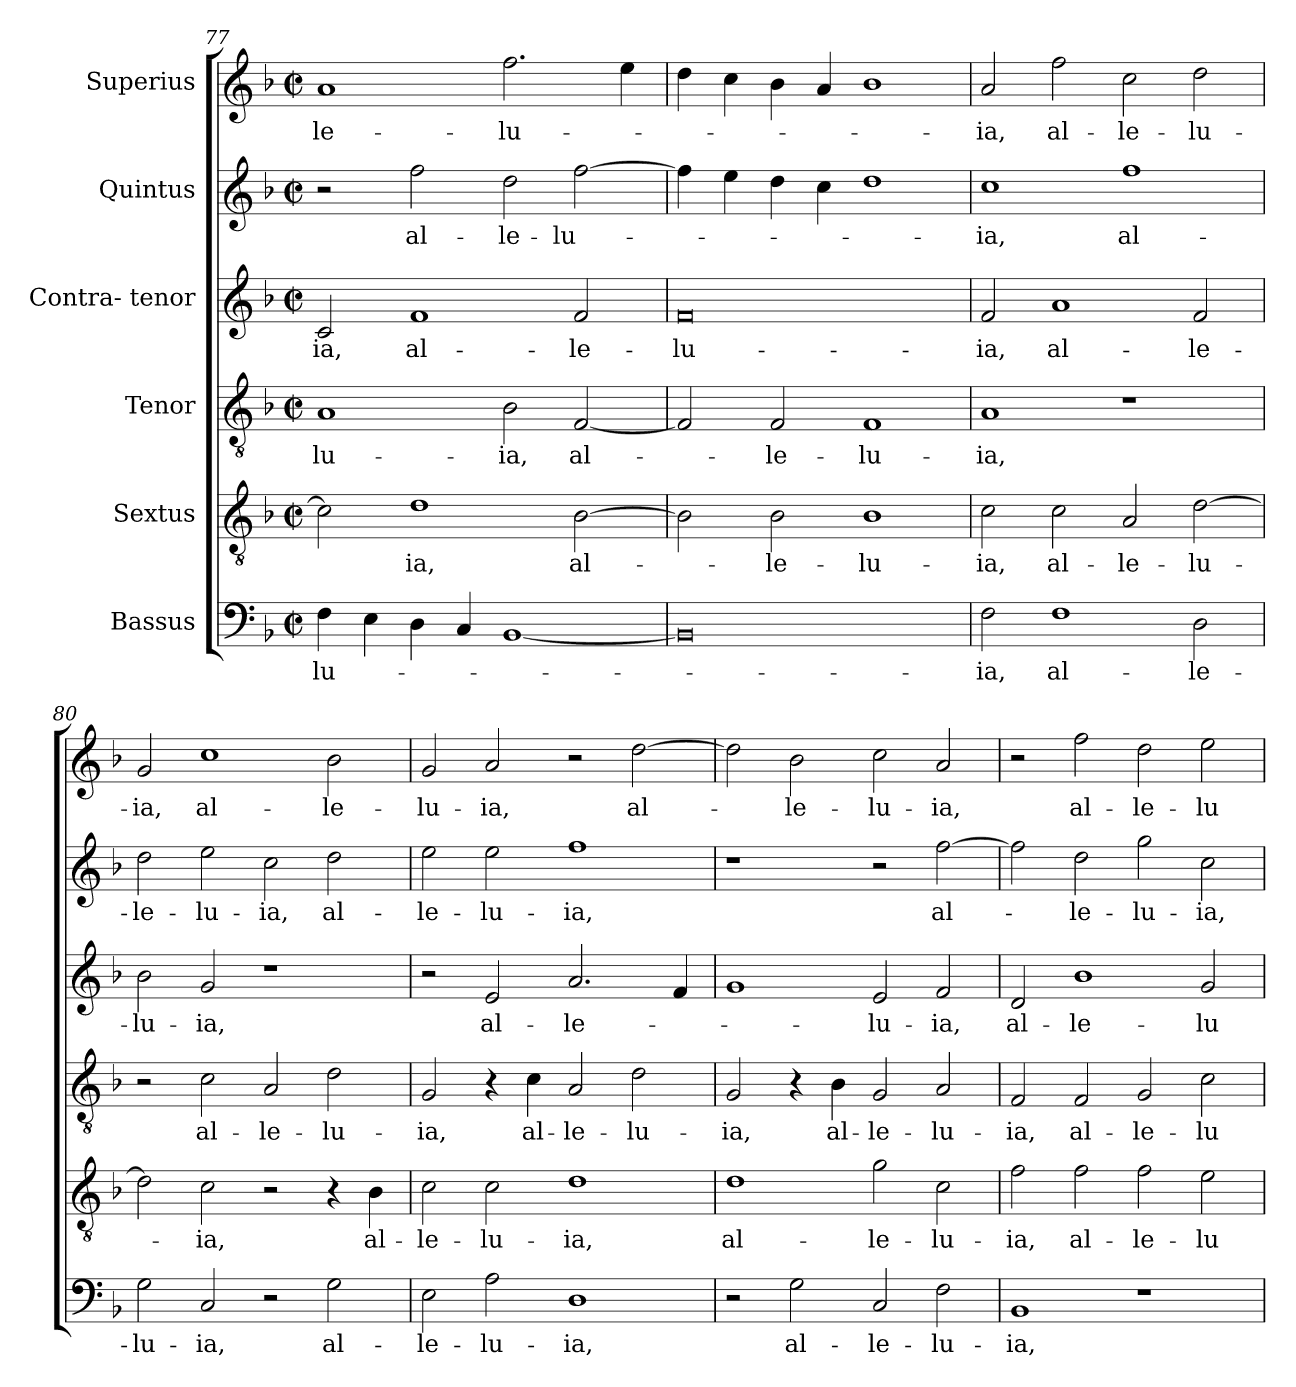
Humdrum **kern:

**kern	**text	**kern	**text	**kern	**text	**kern	**text	**kern	**text	**kern	**text
*part6	*part6	*part5	*part5	*part4	*part4	*part3	*part3	*part2	*part2	*part1	*part1
*staff6	*staff6	*staff5	*staff5	*staff4	*staff4	*staff3	*staff3	*staff2	*staff2	*staff1	*staff1
*I"Bassus	*	*I"Sextus	*	*I"Tenor	*	*I"Contra- tenor	*	*I"Quintus	*	*I"Superius	*
*clefF4	*	*clefGv2	*	*clefGv2	*	*clefG2	*	*clefG2	*	*clefG2	*
*k[b-]	*	*k[b-]	*	*k[b-]	*	*k[b-]	*	*k[b-]	*	*k[b-]	*
*F:	*	*F:	*	*F:	*	*F:	*	*F:	*	*F:	*
*M2/2	*	*M2/2	*	*M2/2	*	*M2/2	*	*M2/2	*	*M2/2	*
*met(c|)	*	*met(c|)	*	*met(c|)	*	*met(c|)	*	*met(c|)	*	*met(c|)	*
=77	=77	=77	=77	=77	=77	=77	=77	=77	=77	=77	=77
!	!LO:LY:b	!	!	!	!LO:LY:b	!	!LO:LY:b	!	!	!	!LO:LY:b
4F\	-lu-	2c\]	.	1A	-lu-	2c/	-ia,	2r	.	1a	-le-
4E\	.	.	.	.	.	.	.	.	.	.	.
!	!	!	!LO:LY:b	!	!	!	!LO:LY:b	!	!LO:LY:b	!	!
4D\	.	1d	-ia,	.	.	1f	al-	2ff\	al-	.	.
4C/	.	.	.	.	.	.	.	.	.	.	.
!	!	!	!	!	!LO:LY:b	!	!	!	!LO:LY:b	!	!LO:LY:b
[1BB-	.	.	.	2B-\	-ia,	.	.	2dd\	-le-	2.ff\	-lu-
!	!	!	!LO:LY:b	!	!LO:LY:b	!	!LO:LY:b	!	!LO:LY:b	!	!
.	.	[2B-\	al-	[2F/	al-	2f/	-le-	[2ff\	-lu-	.	.
.	.	.	.	.	.	.	.	.	.	4ee\	.
=78	=78	=78	=78	=78	=78	=78	=78	=78	=78	=78	=78
!	!	!	!	!	!	!	!LO:LY:b	!	!	!	!
0BB-]	.	2B-\]	.	2F/]	.	0f	-lu-	4ff\]	.	4dd\	.
.	.	.	.	.	.	.	.	4ee\	.	4cc\	.
!	!	!	!LO:LY:b	!	!LO:LY:b	!	!	!	!	!	!
.	.	2B-\	-le-	2F/	-le-	.	.	4dd\	.	4b-\	.
.	.	.	.	.	.	.	.	4cc\	.	4a/	.
!	!	!	!LO:LY:b	!	!LO:LY:b	!	!	!	!	!	!
.	.	1B-	-lu-	1F	-lu-	.	.	1dd	.	1b-	.
!!LO:LB:g=z
=79	=79	=79	=79	=79	=79	=79	=79	=79	=79	=79	=79
!	!LO:LY:b	!	!LO:LY:b	!	!LO:LY:b	!	!LO:LY:b	!	!LO:LY:b	!	!LO:LY:b
2F\	-ia,	2c\	-ia,	1A	-ia,	2f/	-ia,	1cc	-ia,	2a/	-ia,
!	!LO:LY:b	!	!LO:LY:b	!	!	!	!LO:LY:b	!	!	!	!LO:LY:b
1F	al-	2c\	al-	.	.	1a	al-	.	.	2ff\	al-
!	!	!	!LO:LY:b	!	!	!	!	!	!LO:LY:b	!	!LO:LY:b
.	.	2A/	-le-	1r	.	.	.	1ff	al-	2cc\	-le-
!	!LO:LY:b	!	!LO:LY:b	!	!	!	!LO:LY:b	!	!	!	!LO:LY:b
2D\	-le-	[2d\	-lu-	.	.	2f/	-le-	.	.	2dd\	-lu-
=80	=80	=80	=80	=80	=80	=80	=80	=80	=80	=80	=80
!	!LO:LY:b	!	!	!	!	!	!LO:LY:b	!	!LO:LY:b	!	!LO:LY:b
2G\	-lu-	2d\]	.	2r	.	2b-\	-lu-	2dd\	-le-	2g/	-ia,
!	!LO:LY:b	!	!LO:LY:b	!	!LO:LY:b	!	!LO:LY:b	!	!LO:LY:b	!	!LO:LY:b
2C/	-ia,	2c\	-ia,	2c\	al-	2g/	-ia,	2ee\	-lu-	1cc	al-
!	!	!	!	!	!LO:LY:b	!	!	!	!LO:LY:b	!	!
2r	.	2r	.	2A/	-le-	1r	.	2cc\	-ia,	.	.
!	!LO:LY:b	!	!	!	!LO:LY:b	!	!	!	!LO:LY:b	!	!LO:LY:b
2G\	al-	4r	.	2d\	-lu-	.	.	2dd\	al-	2b-\	-le-
!	!	!	!LO:LY:b	!	!	!	!	!	!	!	!
.	.	4B-\	al-	.	.	.	.	.	.	.	.
=81	=81	=81	=81	=81	=81	=81	=81	=81	=81	=81	=81
!	!LO:LY:b	!	!LO:LY:b	!	!LO:LY:b	!	!	!	!LO:LY:b	!	!LO:LY:b
2E\	-le-	2c\	-le-	2G/	-ia,	2r	.	2ee\	-le-	2g/	-lu-
!	!LO:LY:b	!	!LO:LY:b	!	!	!	!LO:LY:b	!	!LO:LY:b	!	!LO:LY:b
2A\	-lu-	2c\	-lu-	4r	.	2e/	al-	2ee\	-lu-	2a/	-ia,
!	!	!	!	!	!LO:LY:b	!	!	!	!	!	!
.	.	.	.	4c\	al-	.	.	.	.	.	.
!	!LO:LY:b	!	!LO:LY:b	!	!LO:LY:b	!	!LO:LY:b	!	!LO:LY:b	!	!
1D	-ia,	1d	-ia,	2A/	-le-	2.a/	-le-	1ff	-ia,	2r	.
!	!	!	!	!	!LO:LY:b	!	!	!	!	!	!LO:LY:b
.	.	.	.	2d\	-lu-	.	.	.	.	[2dd\	al-
.	.	.	.	.	.	4f/	.	.	.	.	.
=82	=82	=82	=82	=82	=82	=82	=82	=82	=82	=82	=82
!	!	!	!LO:LY:b	!	!LO:LY:b	!	!	!	!	!	!
2r	.	1d	al-	2G/	-ia,	1g	.	1r	.	2dd\]	.
!	!LO:LY:b	!	!	!	!	!	!	!	!	!	!LO:LY:b
2G\	al-	.	.	4r	.	.	.	.	.	2b-\	-le-
!	!	!	!	!	!LO:LY:b	!	!	!	!	!	!
.	.	.	.	4B-\	al-	.	.	.	.	.	.
!	!LO:LY:b	!	!LO:LY:b	!	!LO:LY:b	!	!LO:LY:b	!	!	!	!LO:LY:b
2C/	-le-	2g\	-le-	2G/	-le-	2e/	-lu-	2r	.	2cc\	-lu-
!	!LO:LY:b	!	!LO:LY:b	!	!LO:LY:b	!	!LO:LY:b	!	!LO:LY:b	!	!LO:LY:b
2F\	-lu-	2c\	-lu-	2A/	-lu-	2f/	-ia,	[2ff\	al-	2a/	-ia,
=83	=83	=83	=83	=83	=83	=83	=83	=83	=83	=83	=83
!	!LO:LY:b	!	!LO:LY:b	!	!LO:LY:b	!	!LO:LY:b	!	!	!	!
1BB-	-ia,	2f\	-ia,	2F/	-ia,	2d/	al-	2ff\]	.	2r	.
!	!	!	!LO:LY:b	!	!LO:LY:b	!	!LO:LY:b	!	!LO:LY:b	!	!LO:LY:b
.	.	2f\	al-	2F/	al-	1b-	-le-	2dd\	-le-	2ff\	al-
!	!	!	!LO:LY:b	!	!LO:LY:b	!	!	!	!LO:LY:b	!	!LO:LY:b
1r	.	2f\	-le-	2G/	-le-	.	.	2gg\	-lu-	2dd\	-le-
!	!	!	!LO:LY:b	!	!LO:LY:b	!	!LO:LY:b	!	!LO:LY:b	!	!LO:LY:b
.	.	2e\	-lu-	2c\	-lu-	2g/	-lu-	2cc\	-ia,	2ee\	-lu-
=	=	=	=	=	=	=	=	=	=	=	=
*-	*-	*-	*-	*-	*-	*-	*-	*-	*-	*-	*-
